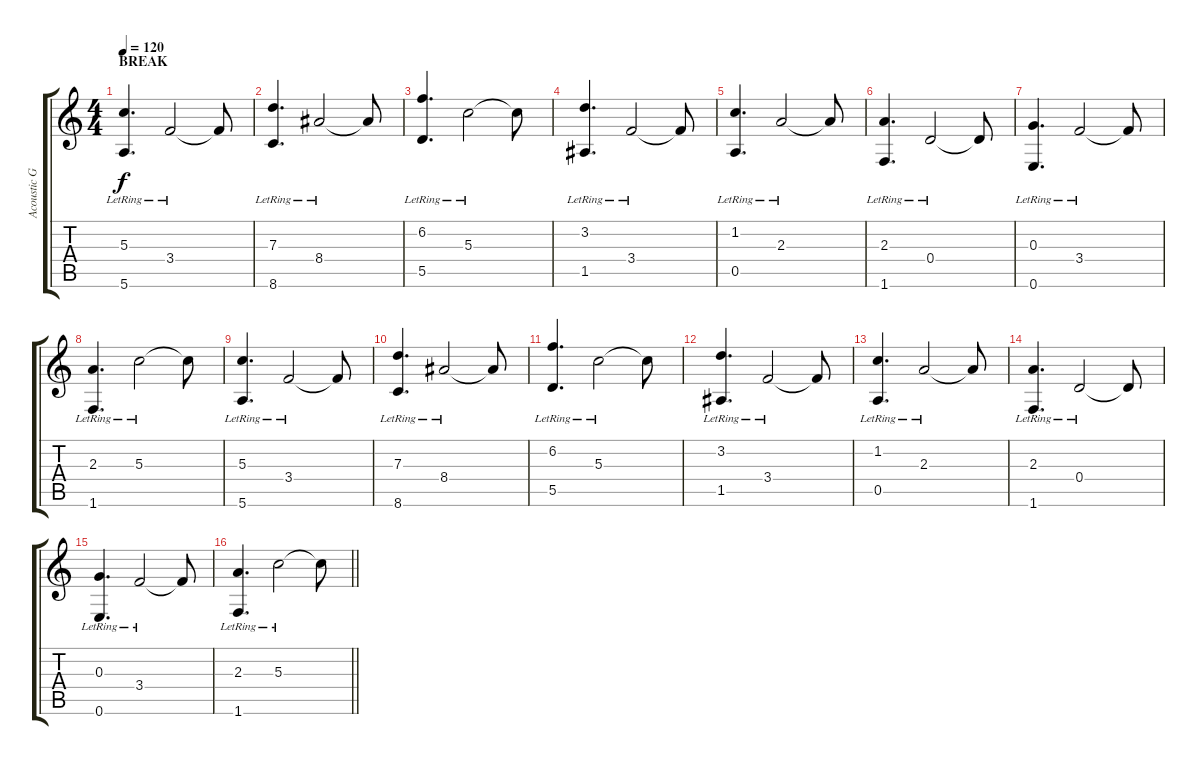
\track ("Acoustic Guitar" "Acoustic G") {instrument acousticguitarsteel}
\staff {score tabs}
\tuning (E4 B3 G3 D3 A2 E2) {hide}
\ts (4 4)
\section ("" "BREAK")
\tempo 120
\clef g2
\ks c
(5.3{lr} 5.6).4{d dy f} 3.4{lr}.2 3.4{t}.8 |
(7.3{lr} 8.6).4{d} 8.4{lr}.2 8.4{t}.8 |
(6.2{lr} 5.5{lr}).4{d} 5.3{lr}.2 5.3{t}.8 |
(3.2{lr} 1.5{lr}).4{d} 3.4{lr}.2 3.4{t}.8 |
(1.2{lr} 0.5{lr}).4{d} 2.3{lr}.2 2.3{t}.8 |
(2.3{lr} 1.6).4{d} 0.4{lr}.2 0.4{t}.8 |
(0.3{lr} 0.6).4{d} 3.4{lr}.2 3.4{t}.8 |
(2.3{lr} 1.6).4{d} 5.3{lr}.2 5.3{t}.8 |
(5.3{lr} 5.6).4{d} 3.4{lr}.2 3.4{t}.8 |
(7.3{lr} 8.6).4{d} 8.4{lr}.2 8.4{t}.8 |
(6.2{lr} 5.5{lr}).4{d} 5.3{lr}.2 5.3{t}.8 |
(3.2{lr} 1.5{lr}).4{d} 3.4{lr}.2 3.4{t}.8 |
(1.2{lr} 0.5{lr}).4{d} 2.3{lr}.2 2.3{t}.8 |
(2.3{lr} 1.6).4{d} 0.4{lr}.2 0.4{t}.8 |
(0.3{lr} 0.6).4{d} 3.4{lr}.2 3.4{t}.8 |
\barLineRight lightlight
(2.3{lr} 1.6).4{d} 5.3{lr}.2 5.3{t}.8
